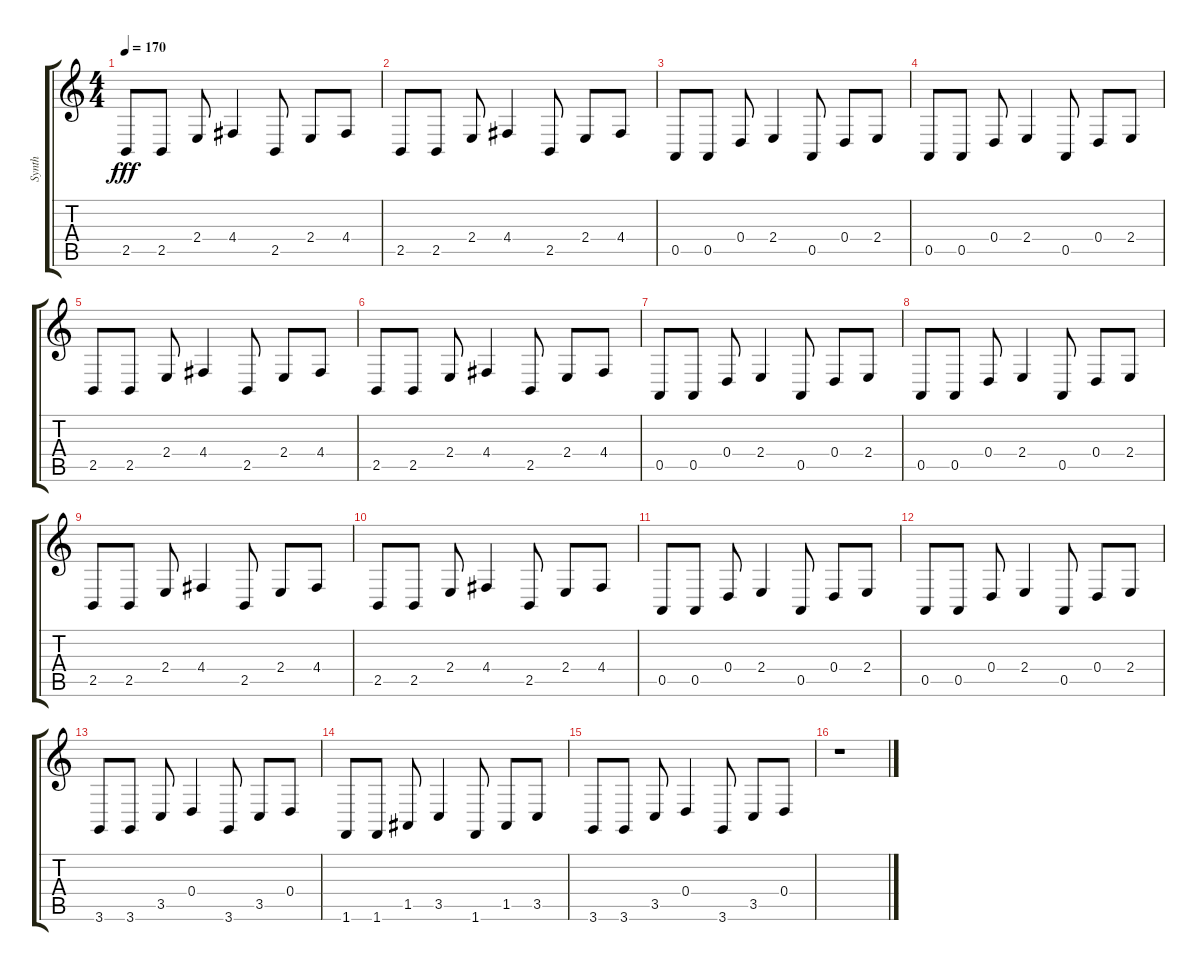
\track ("Synth" "Synth") {instrument lead1square}
\staff {score tabs}
\tuning (E4 B3 G3 D3 A2 E2) {hide}
\ts (4 4)
\tempo 170
\clef g2
\ks c
2.5.8{dy fff} 2.5.8 2.4.8 4.4.4 2.5.8 2.4.8 4.4.8 |
2.5.8 2.5.8 2.4.8 4.4.4 2.5.8 2.4.8 4.4.8 |
0.5.8 0.5.8 0.4.8 2.4.4 0.5.8 0.4.8 2.4.8 |
0.5.8 0.5.8 0.4.8 2.4.4 0.5.8 0.4.8 2.4.8 |
2.5.8 2.5.8 2.4.8 4.4.4 2.5.8 2.4.8 4.4.8 |
2.5.8 2.5.8 2.4.8 4.4.4 2.5.8 2.4.8 4.4.8 |
0.5.8 0.5.8 0.4.8 2.4.4 0.5.8 0.4.8 2.4.8 |
0.5.8 0.5.8 0.4.8 2.4.4 0.5.8 0.4.8 2.4.8 |
2.5.8 2.5.8 2.4.8 4.4.4 2.5.8 2.4.8 4.4.8 |
2.5.8 2.5.8 2.4.8 4.4.4 2.5.8 2.4.8 4.4.8 |
0.5.8 0.5.8 0.4.8 2.4.4 0.5.8 0.4.8 2.4.8 |
0.5.8 0.5.8 0.4.8 2.4.4 0.5.8 0.4.8 2.4.8 |
3.6.8 3.6.8 3.5.8 0.4.4 3.6.8 3.5.8 0.4.8 |
1.6.8 1.6.8 1.5.8 3.5.4 1.6.8 1.5.8 3.5.8 |
3.6.8 3.6.8 3.5.8 0.4.4 3.6.8 3.5.8 0.4.8 |
r.1
